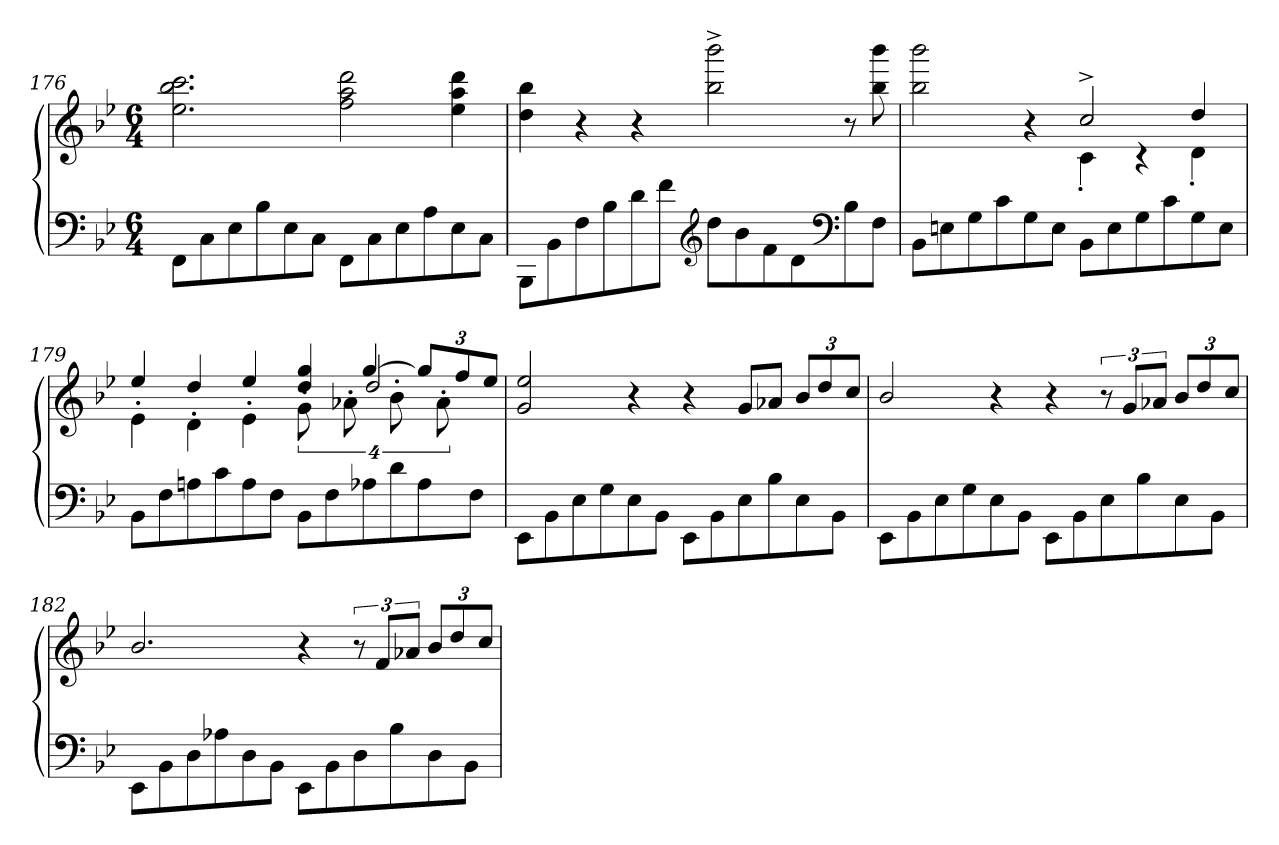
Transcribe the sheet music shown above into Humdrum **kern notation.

**kern	**kern
*part2	*part1
*staff2	*staff1
*clefF4	*clefG2
*k[b-e-]	*k[b-e-]
*M6/4	*M6/4
=176	=176
8FFL	2.ccc 2.bb- 2.ee-
8C	.
8E-	.
8B-	.
8E-	.
8CJ	.
8FF\L	2ddd 2aa 2ff
8C	.
8E-	.
8A	.
8E-	4ddd 4aa 4ee-
8CJ	.
=177	=177
8BBB-L	4bb- 4dd
8BB-	.
8F	4r
8B-	.
8d	4r
8fJ	.
*clefG2	*
8ddL	2bbb-^> 2bb-^>
8b-	.
8f	.
8d	.
*clefF4	*
8B-	8r
8FJ	8bbb- 8bb-
=178	=178
*	*^
8BB-L	2bbb- 2bb-	2.ryy
8En	.	.
8G	.	.
8c	.	.
8G	4r	.
8EJ	.	.
8BB-L	2cc^>	4c'>
8E	.	.
8G	.	4r
8c	.	.
8G	4dd	4d'>
8EJ	.	.
=179	=179	=179
*	*	*^
8BB-L	4ee-	1ryy	4e-'>\
8F	.	.	.
8An	4dd	.	4d'>\
8c	.	.	.
8A	4ee-	.	4e-'>\
8FJ	.	.	.
8BB-L	4gg 4dd	.	16%3g'>\
8F	.	.	.
.	.	.	16%3a-X'>\
8A-X	[4gg	2dd/	.
8d	.	.	16%3b-'>\
8A-	12ggL]	.	.
.	.	.	16%3a-'>\
.	12ff	.	.
8FJ	.	.	.
.	12ee-J	.	.
*	*v	*v	*v
=180	=180
8EE-\L	2ee- 2g/
8BB-	.
8E-	.
8G	.
8E-	4r
8BB-J	.
8EE-\L	4r
8BB-	.
8E-	8gL
8B-	8a-XJ
8E-	12b-/L
.	12dd
8BB-J	.
.	12ccJ
=181	=181
8EE-\L	2b-/
8BB-	.
8E-	.
8G	.
8E-	4r
8BB-J	.
8EE-\L	4r
8BB-	.
8E-	12r
.	12gL
8B-	.
.	12a-XJ
8E-	12b-/L
.	12dd
8BB-J	.
.	12ccJ
=182	=182
8EE-\L	2.b-/
8BB-	.
8D	.
8A-X	.
8D	.
8BB-J	.
8EE-\L	4r
8BB-	.
8D	12r
.	12fL
8B-	.
.	12a-XJ
8D	12b-/L
.	12dd
8BB-J	.
.	12ccJ
=	=
*-	*-
